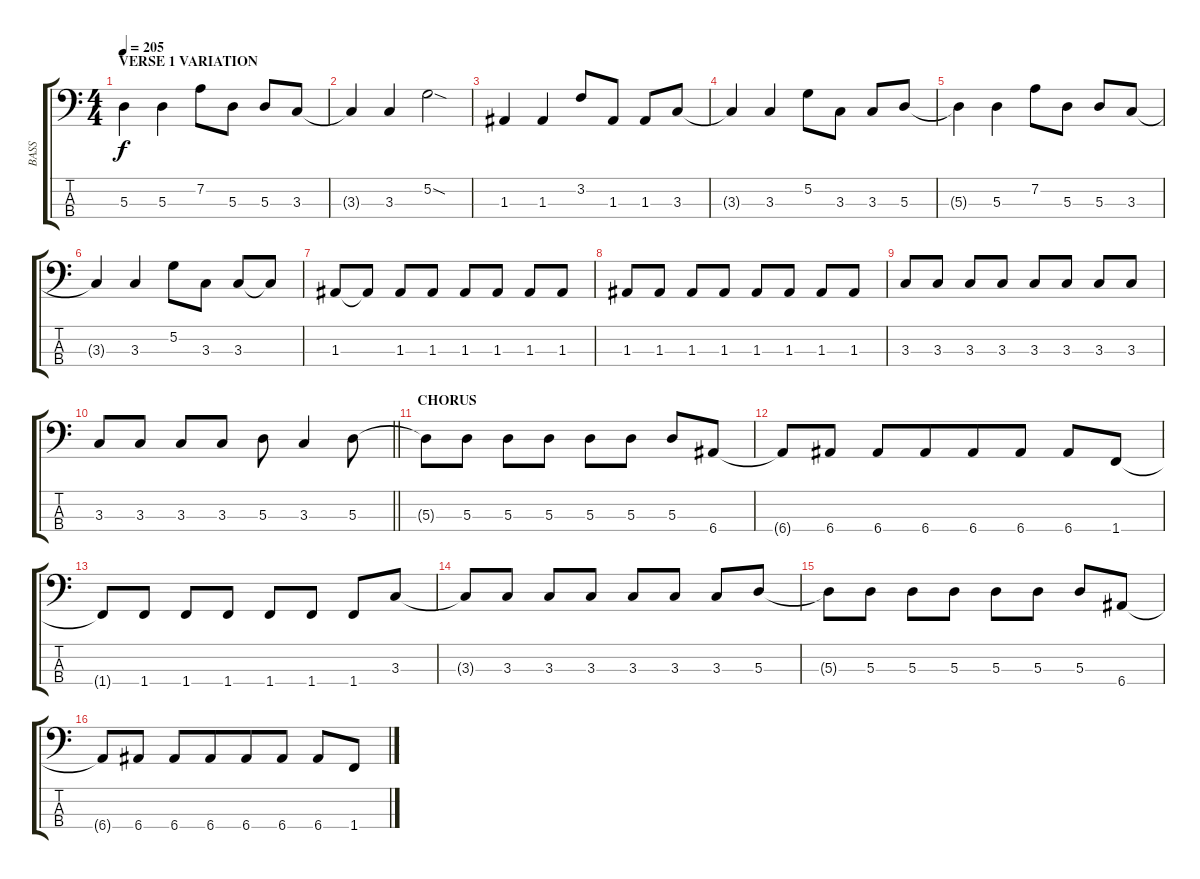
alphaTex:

\track ("BASS" "BASS") {instrument electricbasspick}
\staff {score tabs}
\tuning (G2 D2 A1 E1) {hide}
\ts (4 4)
\section ("" "VERSE 1 VARIATION")
\tempo 205
\clef f4
\ks c
5.3.4{dy f} 5.3.4 7.2.8 5.3.8 5.3.8 3.3.8 |
3.3{t}.4 3.3.4 5.2{sod}.2 |
1.3.4 1.3.4 3.2.8 1.3.8 1.3.8 3.3.8 |
3.3{t}.4 3.3.4 5.2.8 3.3.8 3.3.8 5.3.8 |
5.3{t}.4 5.3.4 7.2.8 5.3.8 5.3.8 3.3.8 |
3.3{t}.4 3.3.4 5.2.8 3.3.8 3.3.8 3.3{t}.8 |
1.3.8 1.3{t}.8 1.3.8 1.3.8 1.3.8 1.3.8 1.3.8 1.3.8 |
1.3.8 1.3.8 1.3.8 1.3.8 1.3.8 1.3.8 1.3.8 1.3.8 |
3.3.8 3.3.8 3.3.8 3.3.8 3.3.8 3.3.8 3.3.8 3.3.8 |
\barLineRight lightlight
3.3.8 3.3.8 3.3.8 3.3.8 5.3.8 3.3.4 5.3.8 |
\section ("" "CHORUS")
5.3{t}.8 5.3.8 5.3.8 5.3.8 5.3.8 5.3.8 5.3.8 6.4.8 |
6.4{t}.8 6.4.8 6.4.8 6.4.8{beam merge} 6.4.8 6.4.8 6.4.8 1.4.8 |
1.4{t}.8 1.4.8 1.4.8 1.4.8 1.4.8 1.4.8 1.4.8 3.3.8 |
3.3{t}.8 3.3.8 3.3.8 3.3.8 3.3.8 3.3.8 3.3.8 5.3.8 |
5.3{t}.8 5.3.8 5.3.8 5.3.8 5.3.8 5.3.8 5.3.8 6.4.8 |
6.4{t}.8 6.4.8 6.4.8 6.4.8{beam merge} 6.4.8 6.4.8 6.4.8 1.4.8
